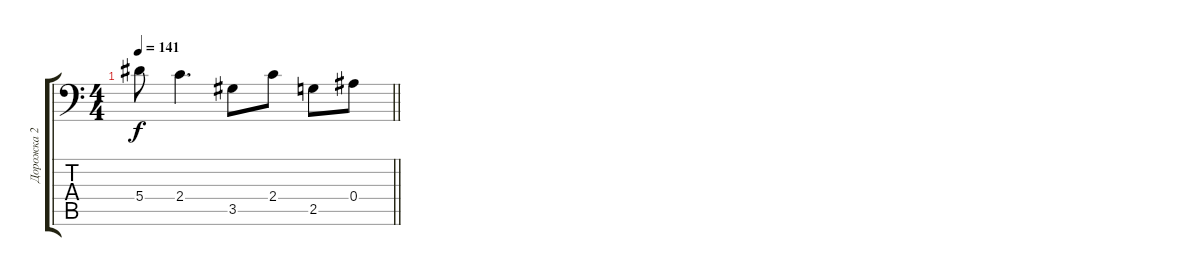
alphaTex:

\track ("Дорожка 2" "Дорожка 2") {instrument overdrivenguitar}
\staff {score tabs}
\tuning (C4 G3 Eb3 Bb2 F2 Bb1) {hide}
\ts (4 4)
\tempo 141
\clef f4
\barLineRight lightlight
\ks c
5.4{t}.8{dy f} 2.4.4{d} 3.5.8 2.4.8 2.5.8 0.4.8
